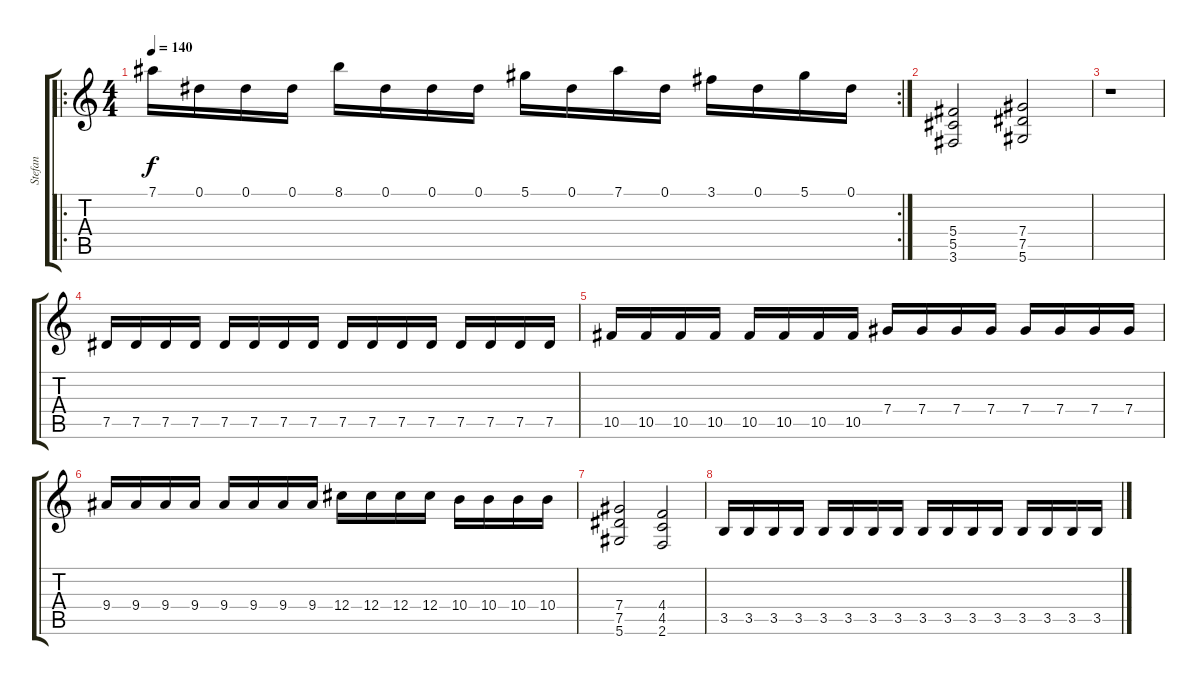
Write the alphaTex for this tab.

\track ("Stefan" "Stefan") {instrument distortionguitar}
\staff {score tabs}
\tuning (Eb4 Bb3 Gb3 Db3 Ab2 Eb2) {hide}
\ro
\rc 2
\ts (4 4)
\tempo 140
\clef g2
\ks c
7.1.16{dy f} 0.1.16 0.1.16 0.1.16 8.1.16 0.1.16 0.1.16 0.1.16 5.1.16 0.1.16 7.1.16 0.1.16 3.1.16 0.1.16 5.1.16 0.1.16 |
(5.4 5.5 3.6).2 (7.4 7.5 5.6).2 |
r.1 |
7.5.16 7.5.16 7.5.16 7.5.16 7.5.16 7.5.16 7.5.16 7.5.16 7.5.16 7.5.16 7.5.16 7.5.16 7.5.16 7.5.16 7.5.16 7.5.16 |
10.5.16 10.5.16 10.5.16 10.5.16 10.5.16 10.5.16 10.5.16 10.5.16 7.4.16 7.4.16 7.4.16 7.4.16 7.4.16 7.4.16 7.4.16 7.4.16 |
9.4.16 9.4.16 9.4.16 9.4.16 9.4.16 9.4.16 9.4.16 9.4.16 12.4.16 12.4.16 12.4.16 12.4.16 10.4.16 10.4.16 10.4.16 10.4.16 |
(7.4 7.5 5.6).2 (4.4 4.5 2.6).2 |
3.5.16 3.5.16 3.5.16 3.5.16 3.5.16 3.5.16 3.5.16 3.5.16 3.5.16 3.5.16 3.5.16 3.5.16 3.5.16 3.5.16 3.5.16 3.5.16
